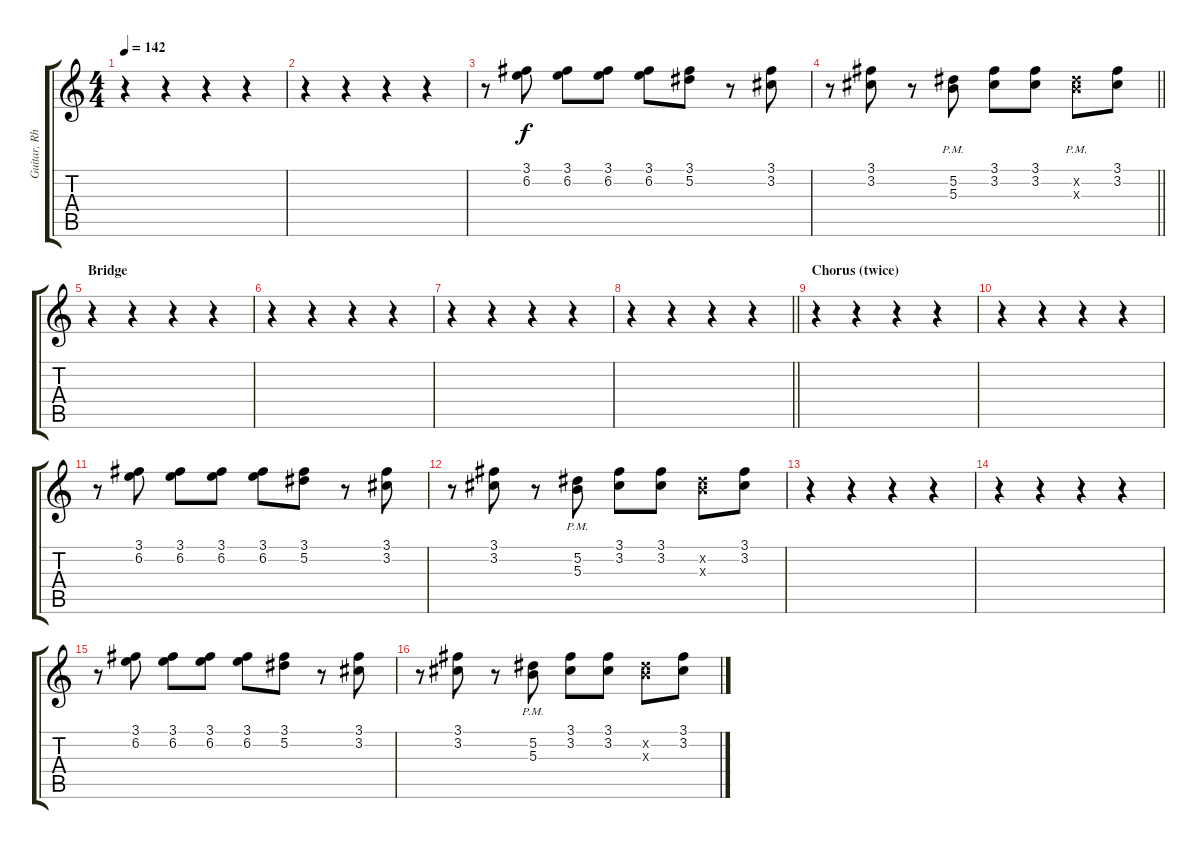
\track ("Guitar, Rhythm" "Guitar, Rh") {mute instrument distortionguitar}
\staff {score tabs}
\tuning (Eb4 Bb3 Gb3 Db3 Ab2 Eb2) {hide}
\ts (4 4)
\tempo 142
\clef g2
\ks c
r.4{dy f} r.4 r.4 r.4 |
r.4 r.4 r.4 r.4 |
r.8 (3.1 6.2).8 (3.1 6.2).8 (3.1 6.2).8 (3.1 6.2).8 (3.1 5.2).8 r.8 (3.1 3.2).8 |
\barLineRight lightlight
r.8 (3.1 3.2).8 r.8 (5.2{pm} 5.3).8 (3.1 3.2).8 (3.1 3.2).8 (5.2{pm x} 5.3{x}).8 (3.1 3.2).8 |
\section ("" "Bridge")
r.4 r.4 r.4 r.4 |
r.4 r.4 r.4 r.4 |
r.4 r.4 r.4 r.4 |
\barLineRight lightlight
r.4 r.4 r.4 r.4 |
\section ("" "Chorus (twice)")
r.4 r.4 r.4 r.4 |
r.4 r.4 r.4 r.4 |
r.8 (3.1 6.2).8 (3.1 6.2).8 (3.1 6.2).8 (3.1 6.2).8 (3.1 5.2).8 r.8 (3.1 3.2).8 |
r.8 (3.1 3.2).8 r.8 (5.2{pm} 5.3).8 (3.1 3.2).8 (3.1 3.2).8 (5.2{x} 5.3{x}).8 (3.1 3.2).8 |
r.4 r.4 r.4 r.4 |
r.4 r.4 r.4 r.4 |
r.8 (3.1 6.2).8 (3.1 6.2).8 (3.1 6.2).8 (3.1 6.2).8 (3.1 5.2).8 r.8 (3.1 3.2).8 |
r.8 (3.1 3.2).8 r.8 (5.2{pm} 5.3).8 (3.1 3.2).8 (3.1 3.2).8 (5.2{x} 5.3{x}).8 (3.1 3.2).8
